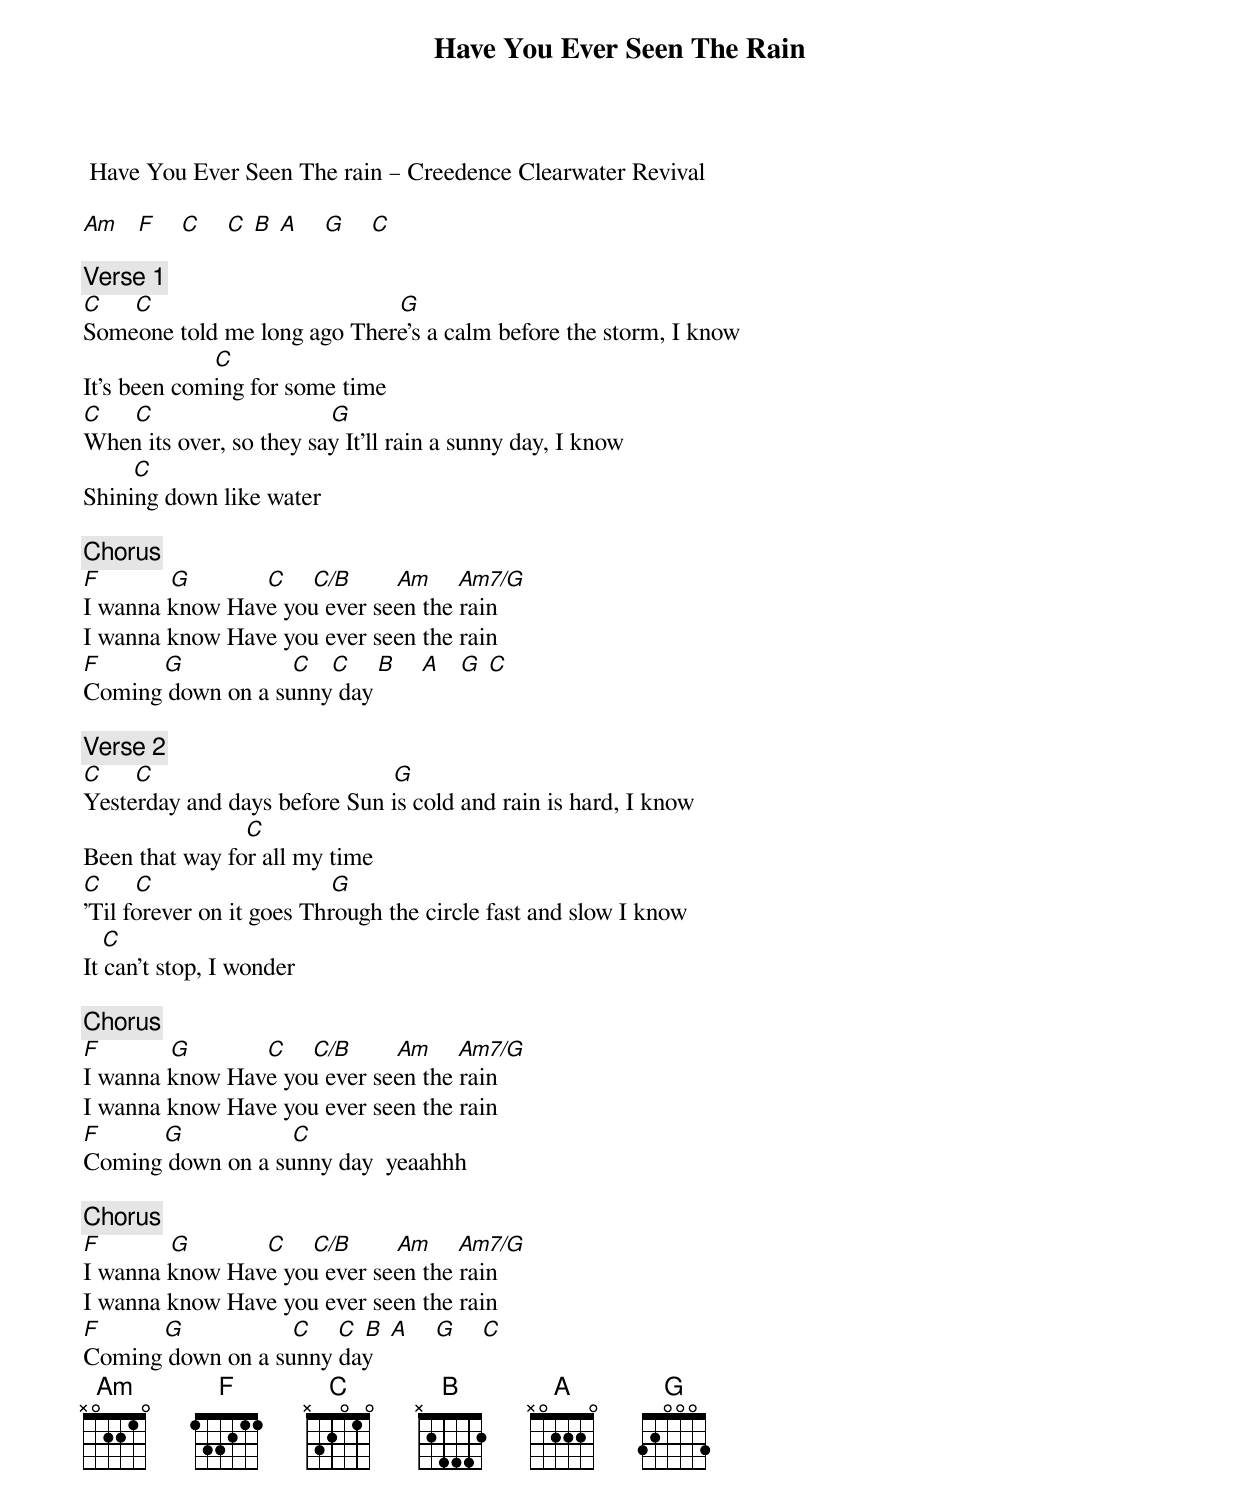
{title: Have You Ever Seen The Rain}
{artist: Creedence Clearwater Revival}
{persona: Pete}
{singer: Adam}
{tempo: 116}
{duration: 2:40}
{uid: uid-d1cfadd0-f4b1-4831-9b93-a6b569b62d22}
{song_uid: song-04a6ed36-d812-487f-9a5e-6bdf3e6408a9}



 Have You Ever Seen The rain – Creedence Clearwater Revival

[Am]   [F]    [C]    [C] [B] [A]    [G]    [C]

{comment: Verse 1}
[C]					[C]                                   				[G]
Someone told me long ago	There's a calm before the storm, I know
                   		[C]
It's been coming for some time
[C]					[C]                          		[G]
When its over, so they say	It'll rain a sunny day, I know
    				[C]
Shining down like water

{comment: Chorus}
[F]         		[G]		         	[C]    [C/B]      	[Am]    [Am7/G]
I wanna know	Have you ever seen the rain
I wanna know	Have you ever seen the rain
[F]        		[G]               		[C] 		[C]    [B]    [A]   [G]	[C]
Coming down on a sunny day

{comment: Verse 2}
[C]					[C]                                   			[G]
Yesterday and days before	Sun is cold and rain is hard, I know
                    		    [C]
Been that way for all my time
[C]					[C]                          		[G]
'Til forever on it goes	Through the circle fast and slow I know
			[C]
It can't stop, I wonder

{comment: Chorus}
[F]         		[G]		         	[C]    [C/B]      	[Am]    [Am7/G]
I wanna know	Have you ever seen the rain
I wanna know	Have you ever seen the rain
[F]        		[G]               		[C]
Coming down on a sunny day		yeaahhh

{comment: Chorus}
[F]         		[G]		         	[C]    [C/B]      	[Am]    [Am7/G]
I wanna know	Have you ever seen the rain
I wanna know	Have you ever seen the rain
[F]        		[G]               		[C] 			[C] [B] [A]    [G]    [C]
Coming down on a sunny day
